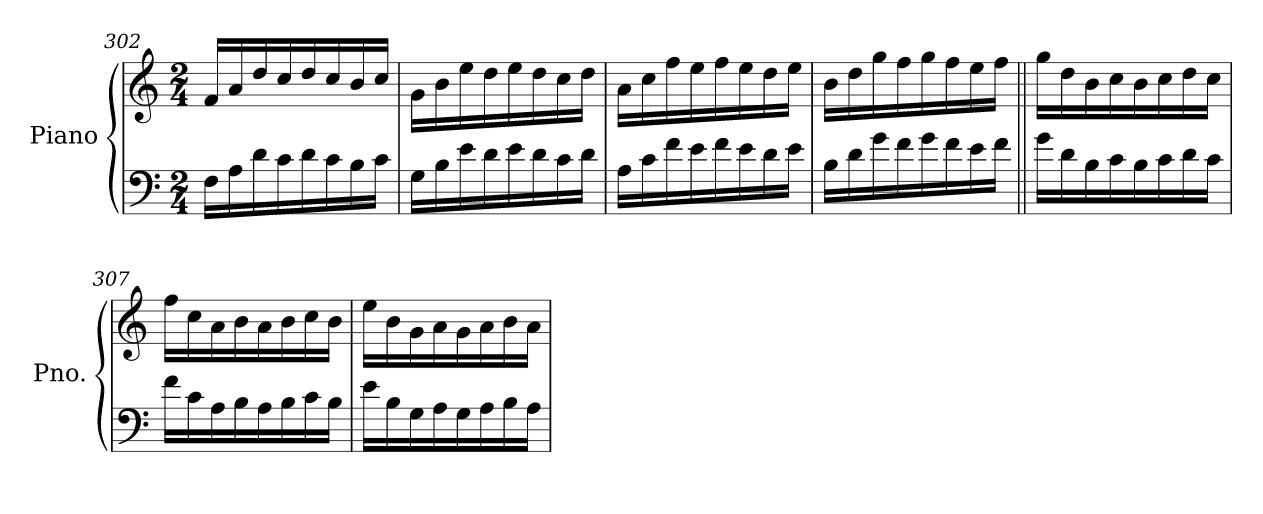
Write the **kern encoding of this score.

**kern	**kern
*part1	*part1
*staff2	*staff1
*I"Piano	*
*I'Pno.	*
*clefF4	*clefG2
*k[]	*k[]
*M2/4	*M2/4
=302	=302
16F\LL	16f/LL
16A\	16a/
16d\	16dd/
16c\	16cc/
16d\	16dd/
16c\	16cc/
16B\	16b/
16c\JJ	16cc/JJ
!!LO:LB:g=z
=303	=303
16G\LL	16g\LL
16B\	16b\
16e\	16ee\
16d\	16dd\
16e\	16ee\
16d\	16dd\
16c\	16cc\
16d\JJ	16dd\JJ
=304	=304
16A\LL	16a\LL
16c\	16cc\
16f\	16ff\
16e\	16ee\
16f\	16ff\
16e\	16ee\
16d\	16dd\
16e\JJ	16ee\JJ
=305	=305
16B\LL	16b\LL
16d\	16dd\
16g\	16gg\
16f\	16ff\
16g\	16gg\
16f\	16ff\
16e\	16ee\
16f\JJ	16ff\JJ
=306||	=306||
16g\LL	16gg\LL
16d\	16dd\
16B\	16b\
16c\	16cc\
16B\	16b\
16c\	16cc\
16d\	16dd\
16c\JJ	16cc\JJ
=307	=307
16f\LL	16ff\LL
16c\	16cc\
16A\	16a\
16B\	16b\
16A\	16a\
16B\	16b\
16c\	16cc\
16B\JJ	16b\JJ
=308	=308
16e\LL	16ee\LL
16B\	16b\
16G\	16g\
16A\	16a\
16G\	16g\
16A\	16a\
16B\	16b\
16A\JJ	16a\JJ
=	=
*-	*-
